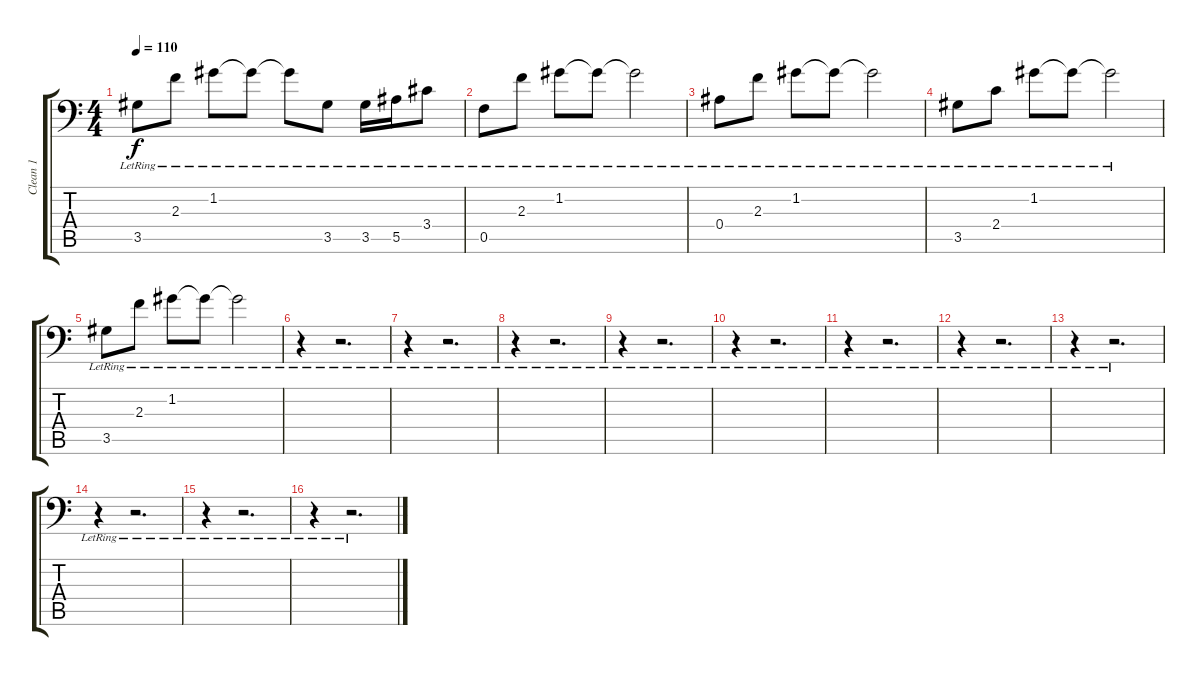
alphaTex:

\track ("Clean 1" "Clean 1") {instrument electricguitarclean}
\staff {score tabs}
\tuning (C4 G3 Eb3 Bb2 F2 Bb1) {hide}
\ts (4 4)
\tempo 110
\clef f4
\ks c
3.5{lr}.8{dy f} 2.3{lr}.8 1.2{lr}.8 1.2{lr t}.8 1.2{lr t}.8 3.5{lr}.8 3.5{lr}.16 5.5{lr}.16 3.4{lr}.8 |
0.5{lr}.8 2.3{lr}.8 1.2{lr}.8 1.2{lr t}.8 1.2{lr t}.2 |
0.4{lr}.8 2.3{lr}.8 1.2{lr}.8 1.2{lr t}.8 1.2{lr t}.2 |
3.5{lr}.8 2.4{lr}.8 1.2{lr}.8 1.2{lr t}.8 1.2{lr t}.2 |
3.5{lr}.8 2.3{lr}.8 1.2{lr}.8 1.2{lr t}.8 1.2{lr t}.2 |
r.4 r.2{d} |
r.4 r.2{d} |
r.4 r.2{d} |
r.4 r.2{d} |
r.4 r.2{d} |
r.4 r.2{d} |
r.4 r.2{d} |
r.4 r.2{d} |
r.4 r.2{d} |
r.4 r.2{d} |
r.4 r.2{d}
